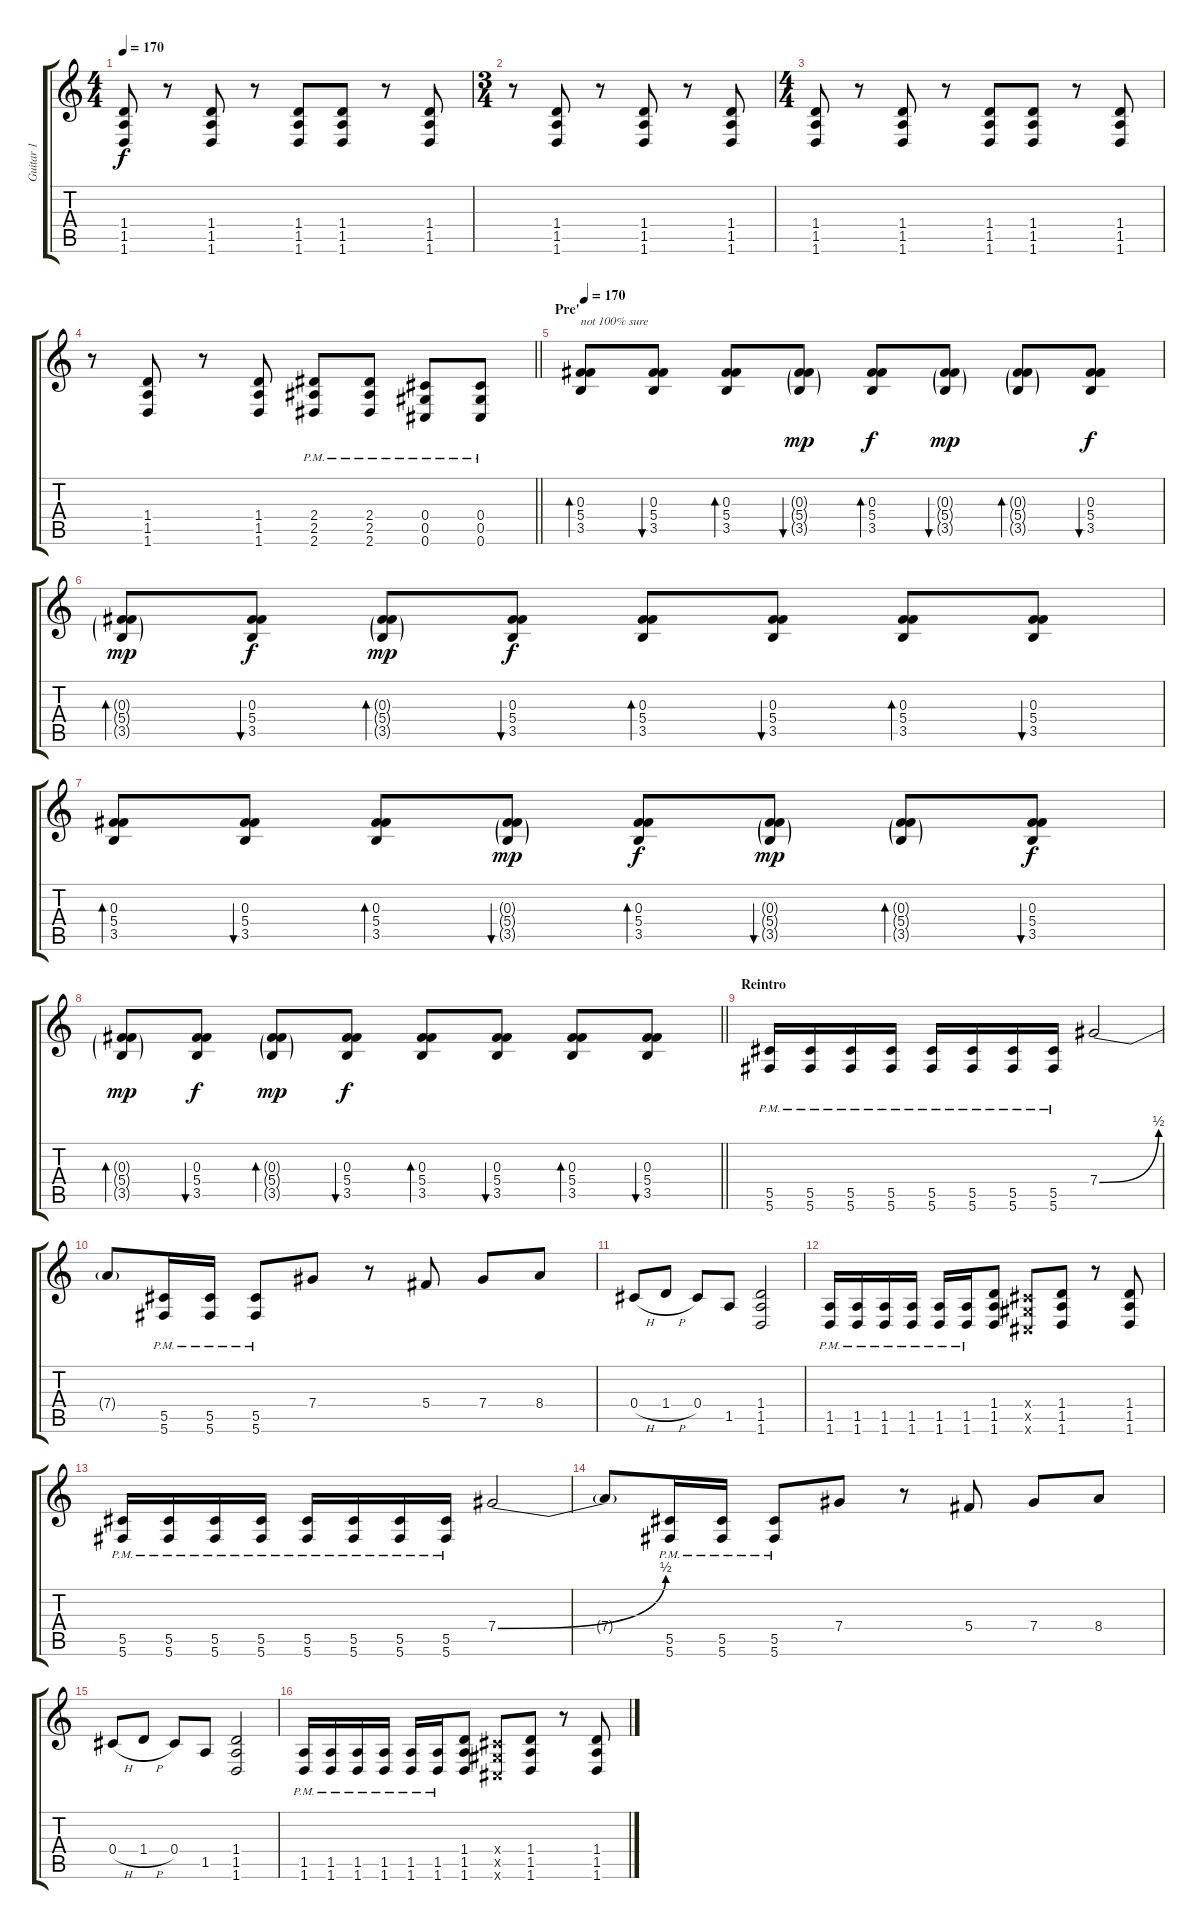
\track ("Guitar 1" "Guitar 1") {instrument distortionguitar}
\staff {score tabs}
\tuning (Eb4 Bb3 Gb3 Db3 Ab2 Db2) {hide}
\ts (4 4)
\tempo 170
\clef g2
\ks c
(1.4 1.5 1.6).8{dy f} r.8 (1.4 1.5 1.6).8 r.8 (1.4 1.5 1.6).8 (1.4 1.5 1.6).8 r.8 (1.4 1.5 1.6).8 |
\ts (3 4)
r.8 (1.4 1.5 1.6).8 r.8 (1.4 1.5 1.6).8 r.8 (1.4 1.5 1.6).8 |
\ts (4 4)
(1.4 1.5 1.6).8 r.8 (1.4 1.5 1.6).8 r.8 (1.4 1.5 1.6).8 (1.4 1.5 1.6).8 r.8 (1.4 1.5 1.6).8 |
\barLineRight lightlight
r.8 (1.4 1.5 1.6).8 r.8 (1.4 1.5 1.6).8 (2.4{pm} 2.5{pm} 2.6{pm}).8 (2.4{pm} 2.5{pm} 2.6{pm}).8 (0.4{pm} 0.5{pm} 0.6{pm}).8 (0.4{pm} 0.5{pm} 0.6{pm}).8 |
\section ("" "Pre'")
\tempo 170
(0.3 5.4 3.5).8{bd 120 txt "not 100% sure" balance 4 instrument electricguitarclean} (0.3 5.4 3.5).8{bu 120} (0.3 5.4 3.5).8{bd 120} (0.3{g} 5.4{g} 3.5{g}).8{bu 120 dy mp} (0.3 5.4 3.5).8{bd 120 dy f} (0.3{g} 5.4{g} 3.5{g}).8{bu 120 dy mp} (0.3{g} 5.4{g} 3.5{g}).8{bd 120} (0.3 5.4 3.5).8{bu 120 dy f} |
(0.3{g} 5.4{g} 3.5{g}).8{bd 120 dy mp} (0.3 5.4 3.5).8{bu 120 dy f} (0.3{g} 5.4{g} 3.5{g}).8{bd 120 dy mp} (0.3 5.4 3.5).8{bu 120 dy f} (0.3 5.4 3.5).8{bd 120} (0.3 5.4 3.5).8{bu 120} (0.3 5.4 3.5).8{bd 120} (0.3 5.4 3.5).8{bu 120} |
(0.3 5.4 3.5).8{bd 120} (0.3 5.4 3.5).8{bu 120} (0.3 5.4 3.5).8{bd 120} (0.3{g} 5.4{g} 3.5{g}).8{bu 120 dy mp} (0.3 5.4 3.5).8{bd 120 dy f} (0.3{g} 5.4{g} 3.5{g}).8{bu 120 dy mp} (0.3{g} 5.4{g} 3.5{g}).8{bd 120} (0.3 5.4 3.5).8{bu 120 dy f} |
\barLineRight lightlight
(0.3{g} 5.4{g} 3.5{g}).8{bd 120 dy mp} (0.3 5.4 3.5).8{bu 120 dy f} (0.3{g} 5.4{g} 3.5{g}).8{bd 120 dy mp} (0.3 5.4 3.5).8{bu 120 dy f} (0.3 5.4 3.5).8{bd 120} (0.3 5.4 3.5).8{bu 120} (0.3 5.4 3.5).8{bd 120} (0.3 5.4 3.5).8{bu 120} |
\section ("" "Reintro")
(5.5{pm} 5.6{pm}).16{volume 12 balance 8 instrument distortionguitar} (5.5{pm} 5.6{pm}).16 (5.5{pm} 5.6{pm}).16 (5.5{pm} 5.6{pm}).16 (5.5{pm} 5.6{pm}).16 (5.5{pm} 5.6{pm}).16 (5.5{pm} 5.6{pm}).16 (5.5{pm} 5.6{pm}).16 7.4{be (bend 0 0 60 2)}.2 |
7.4{t}.8 (5.5{pm} 5.6{pm}).16 (5.5{pm} 5.6{pm}).16 (5.5{pm} 5.6{pm}).8 7.4.8 r.8 5.4.8 7.4.8 8.4.8 |
0.4{h}.8 1.4{h}.8 0.4.8 1.5.8 (1.4 1.5 1.6).2 |
(1.5{pm} 1.6{pm}).16 (1.5{pm} 1.6{pm}).16 (1.5{pm} 1.6{pm}).16 (1.5{pm} 1.6{pm}).16 (1.5{pm} 1.6{pm}).16 (1.5{pm} 1.6{pm}).16 (1.4 1.5 1.6).8 (0.4{x} 0.5{x} 0.6{x}).8 (1.4 1.5 1.6).8 r.8 (1.4 1.5 1.6).8 |
(5.5{pm} 5.6{pm}).16 (5.5{pm} 5.6{pm}).16 (5.5{pm} 5.6{pm}).16 (5.5{pm} 5.6{pm}).16 (5.5{pm} 5.6{pm}).16 (5.5{pm} 5.6{pm}).16 (5.5{pm} 5.6{pm}).16 (5.5{pm} 5.6{pm}).16 7.4{be (bend 0 0 60 2)}.2 |
7.4{t}.8 (5.5{pm} 5.6{pm}).16 (5.5{pm} 5.6{pm}).16 (5.5{pm} 5.6{pm}).8 7.4.8 r.8 5.4.8 7.4.8 8.4.8 |
0.4{h}.8 1.4{h}.8 0.4.8 1.5.8 (1.4 1.5 1.6).2 |
(1.5{pm} 1.6{pm}).16 (1.5{pm} 1.6{pm}).16 (1.5{pm} 1.6{pm}).16 (1.5{pm} 1.6{pm}).16 (1.5{pm} 1.6{pm}).16 (1.5{pm} 1.6{pm}).16 (1.4 1.5 1.6).8 (0.4{x} 0.5{x} 0.6{x}).8 (1.4 1.5 1.6).8 r.8 (1.4 1.5 1.6).8
